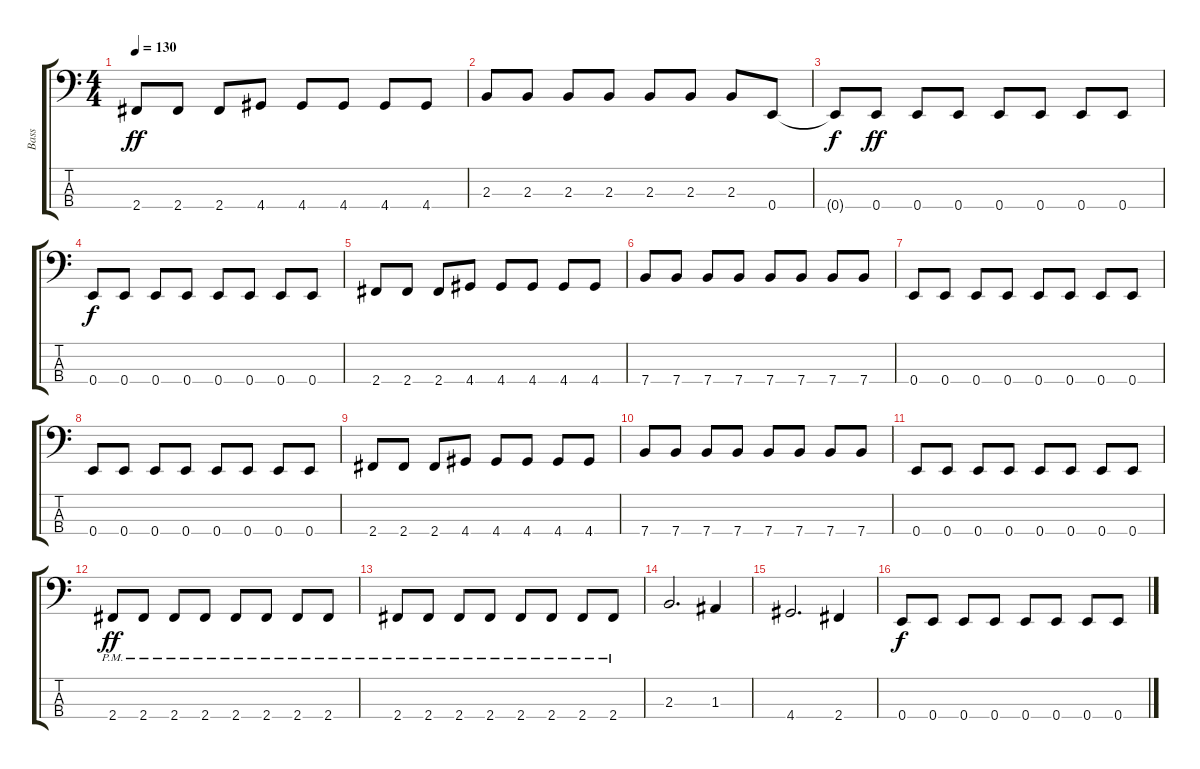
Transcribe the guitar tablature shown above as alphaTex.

\track ("Bass" "Bass") {instrument electricbassfinger}
\staff {score tabs}
\tuning (G2 D2 A1 E1) {hide}
\ts (4 4)
\tempo 130
\clef f4
\ks c
2.4.8{dy ff} 2.4.8 2.4.8 4.4.8 4.4.8 4.4.8 4.4.8 4.4.8 |
2.3.8 2.3.8 2.3.8 2.3.8 2.3.8 2.3.8 2.3.8 0.4.8 |
0.4{t}.8{dy f} 0.4.8{dy ff} 0.4.8 0.4.8 0.4.8 0.4.8 0.4.8 0.4.8 |
0.4.8{dy f} 0.4.8 0.4.8 0.4.8 0.4.8 0.4.8 0.4.8 0.4.8 |
2.4.8 2.4.8 2.4.8 4.4.8 4.4.8 4.4.8 4.4.8 4.4.8 |
7.4.8 7.4.8 7.4.8 7.4.8 7.4.8 7.4.8 7.4.8 7.4.8 |
0.4.8 0.4.8 0.4.8 0.4.8 0.4.8 0.4.8 0.4.8 0.4.8 |
0.4.8 0.4.8 0.4.8 0.4.8 0.4.8 0.4.8 0.4.8 0.4.8 |
2.4.8 2.4.8 2.4.8 4.4.8 4.4.8 4.4.8 4.4.8 4.4.8 |
7.4.8 7.4.8 7.4.8 7.4.8 7.4.8 7.4.8 7.4.8 7.4.8 |
0.4.8 0.4.8 0.4.8 0.4.8 0.4.8 0.4.8 0.4.8 0.4.8 |
2.4{pm}.8{dy ff} 2.4{pm}.8 2.4{pm}.8 2.4{pm}.8 2.4{pm}.8 2.4{pm}.8 2.4{pm}.8 2.4{pm}.8 |
2.4{pm}.8 2.4{pm}.8 2.4{pm}.8 2.4{pm}.8 2.4{pm}.8 2.4{pm}.8 2.4{pm}.8 2.4{pm}.8 |
2.3.2{d} 1.3.4 |
4.4.2{d} 2.4.4 |
0.4.8{dy f} 0.4.8 0.4.8 0.4.8 0.4.8 0.4.8 0.4.8 0.4.8
